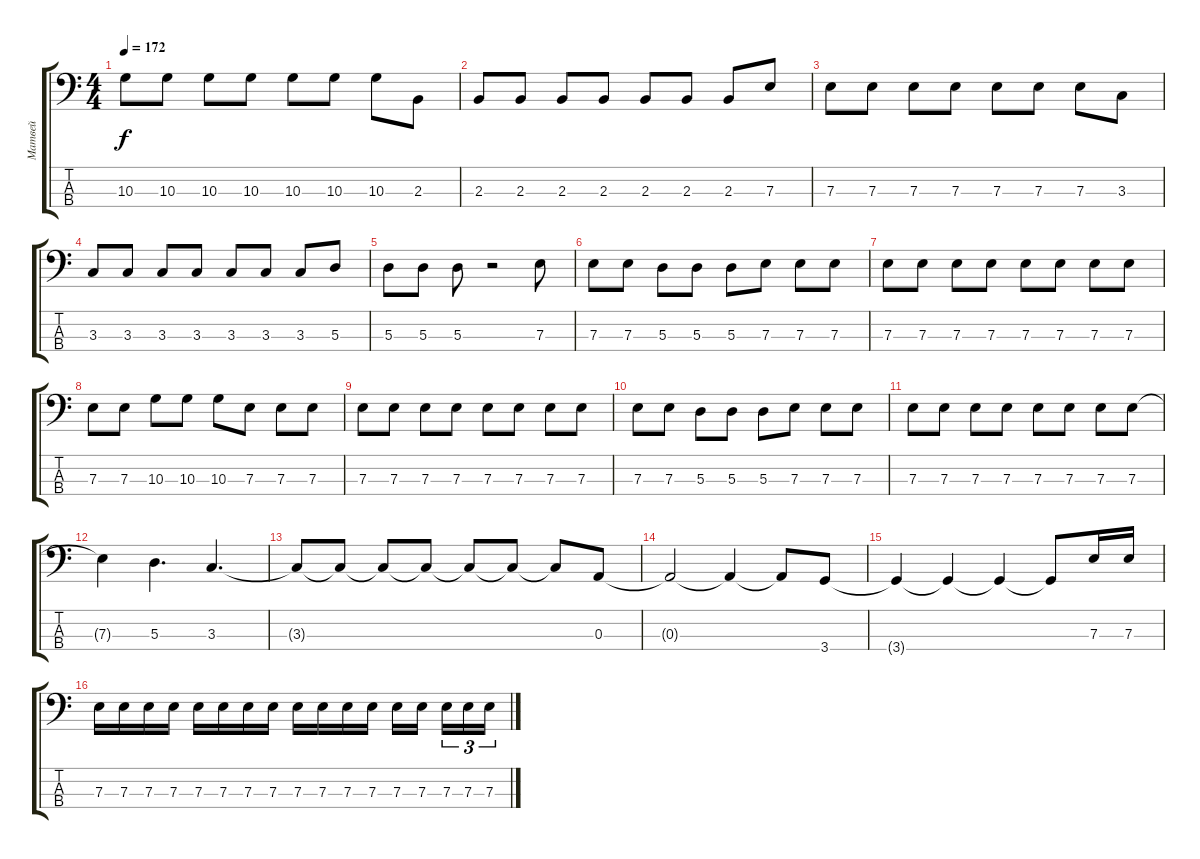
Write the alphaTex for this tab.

\track ("Матвей" "Матвей") {instrument electricbassfinger}
\staff {score tabs}
\tuning (G2 D2 A1 E1) {hide}
\ts (4 4)
\tempo 172
\clef f4
\ks c
10.3.8{dy f} 10.3.8 10.3.8 10.3.8 10.3.8 10.3.8 10.3.8 2.3.8 |
2.3.8 2.3.8 2.3.8 2.3.8 2.3.8 2.3.8 2.3.8 7.3.8 |
7.3.8 7.3.8 7.3.8 7.3.8 7.3.8 7.3.8 7.3.8 3.3.8 |
3.3.8 3.3.8 3.3.8 3.3.8 3.3.8 3.3.8 3.3.8 5.3.8 |
5.3.8 5.3.8 5.3.8 r.2 7.3.8 |
7.3.8 7.3.8 5.3.8 5.3.8 5.3.8 7.3.8 7.3.8 7.3.8 |
7.3.8 7.3.8 7.3.8 7.3.8 7.3.8 7.3.8 7.3.8 7.3.8 |
7.3.8 7.3.8 10.3.8 10.3.8 10.3.8 7.3.8 7.3.8 7.3.8 |
7.3.8 7.3.8 7.3.8 7.3.8 7.3.8 7.3.8 7.3.8 7.3.8 |
7.3.8 7.3.8 5.3.8 5.3.8 5.3.8 7.3.8 7.3.8 7.3.8 |
7.3.8 7.3.8 7.3.8 7.3.8 7.3.8 7.3.8 7.3.8 7.3.8 |
7.3{t}.4 5.3.4{d} 3.3.4{d} |
3.3{t}.8 3.3{t}.8 3.3{t}.8 3.3{t}.8 3.3{t}.8 3.3{t}.8 3.3{t}.8 0.3.8 |
0.3{t}.2 0.3{t}.4 0.3{t}.8 3.4.8 |
3.4{t}.4 3.4{t}.4 3.4{t}.4 3.4{t}.8 7.3.16 7.3.16 |
7.3.16 7.3.16 7.3.16 7.3.16 7.3.16 7.3.16 7.3.16 7.3.16 7.3.16 7.3.16 7.3.16 7.3.16 7.3.16 7.3.16 7.3.16{tu (3 2)} 7.3.16{tu (3 2)} 7.3.16{tu (3 2)}
